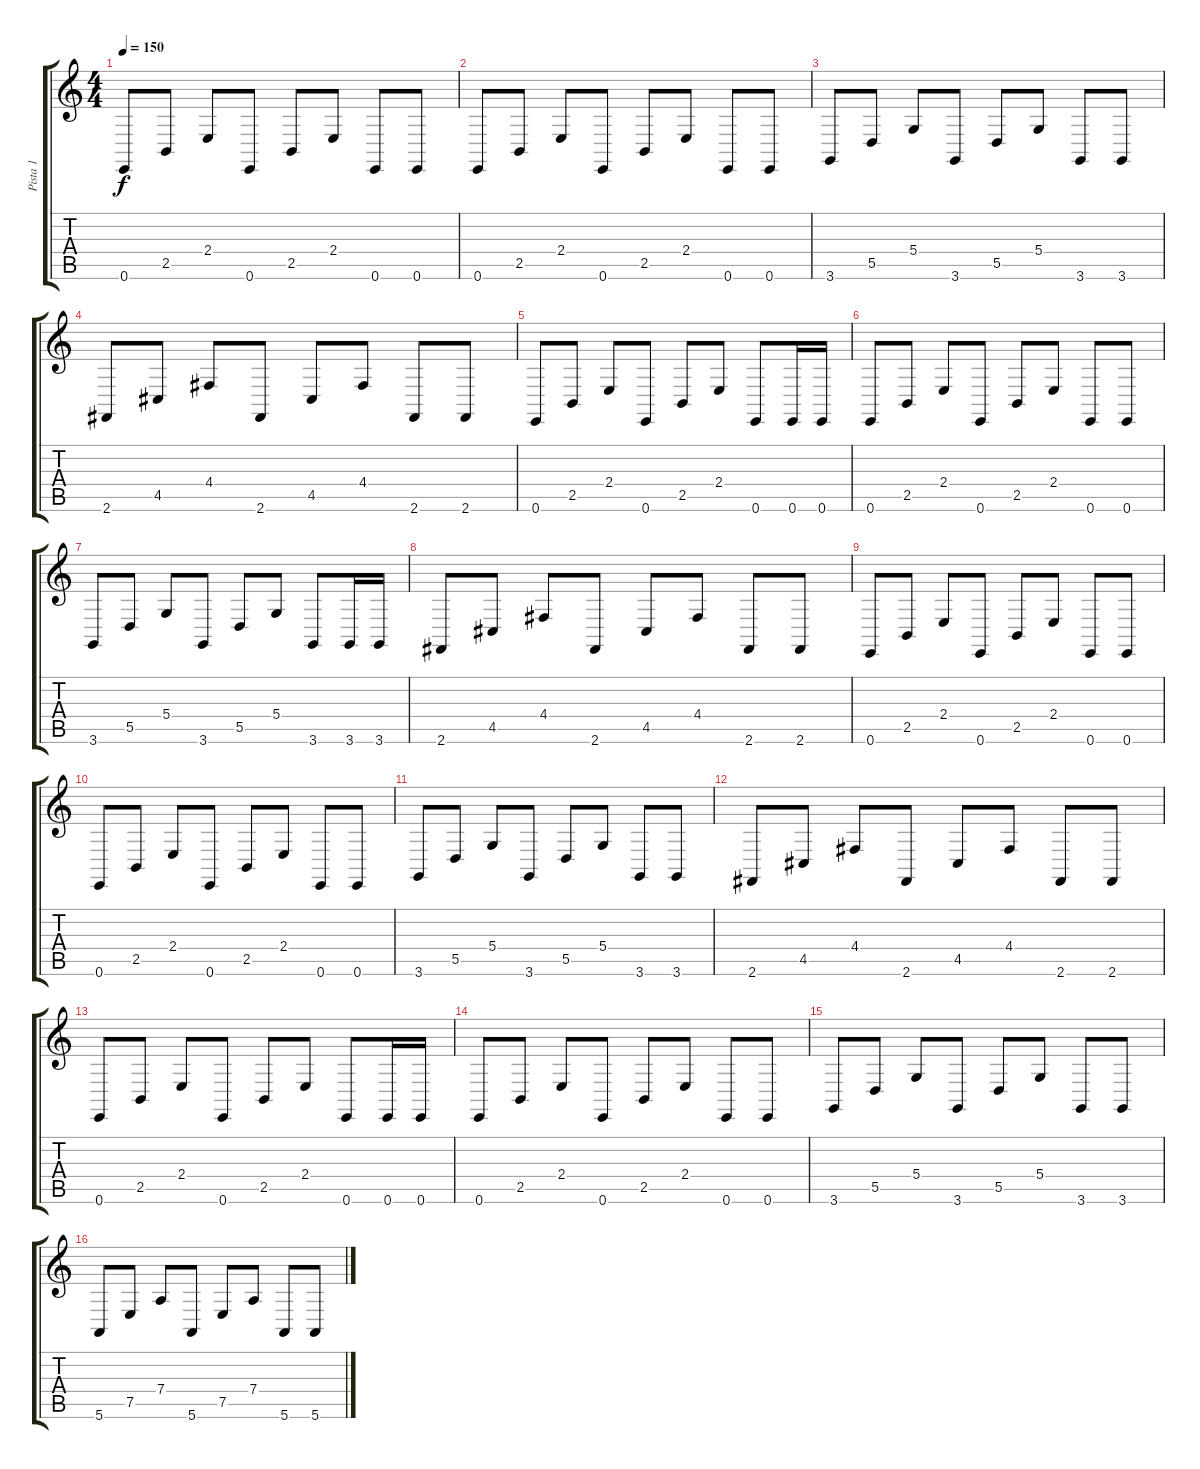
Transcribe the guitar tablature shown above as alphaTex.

\track ("Pista 1" "Pista 1") {instrument orchestralharp}
\staff {score tabs}
\tuning (E4 B3 G3 D3 A2 E2) {hide}
\ts (4 4)
\tempo 150
\clef g2
\ks c
0.6.8{dy f} 2.5.8 2.4.8 0.6.8 2.5.8 2.4.8 0.6.8 0.6.8 |
0.6.8 2.5.8 2.4.8 0.6.8 2.5.8 2.4.8 0.6.8 0.6.8 |
3.6.8 5.5.8 5.4.8 3.6.8 5.5.8 5.4.8 3.6.8 3.6.8 |
2.6.8 4.5.8 4.4.8 2.6.8 4.5.8 4.4.8 2.6.8 2.6.8 |
0.6.8 2.5.8 2.4.8 0.6.8 2.5.8 2.4.8 0.6.8 0.6.16 0.6.16 |
0.6.8 2.5.8 2.4.8 0.6.8 2.5.8 2.4.8 0.6.8 0.6.8 |
3.6.8 5.5.8 5.4.8 3.6.8 5.5.8 5.4.8 3.6.8 3.6.16 3.6.16 |
2.6.8 4.5.8 4.4.8 2.6.8 4.5.8 4.4.8 2.6.8 2.6.8 |
0.6.8 2.5.8 2.4.8 0.6.8 2.5.8 2.4.8 0.6.8 0.6.8 |
0.6.8 2.5.8 2.4.8 0.6.8 2.5.8 2.4.8 0.6.8 0.6.8 |
3.6.8 5.5.8 5.4.8 3.6.8 5.5.8 5.4.8 3.6.8 3.6.8 |
2.6.8 4.5.8 4.4.8 2.6.8 4.5.8 4.4.8 2.6.8 2.6.8 |
0.6.8 2.5.8 2.4.8 0.6.8 2.5.8 2.4.8 0.6.8 0.6.16 0.6.16 |
0.6.8 2.5.8 2.4.8 0.6.8 2.5.8 2.4.8 0.6.8 0.6.8 |
3.6.8 5.5.8 5.4.8 3.6.8 5.5.8 5.4.8 3.6.8 3.6.8 |
5.6.8 7.5.8 7.4.8 5.6.8 7.5.8 7.4.8 5.6.8 5.6.8
